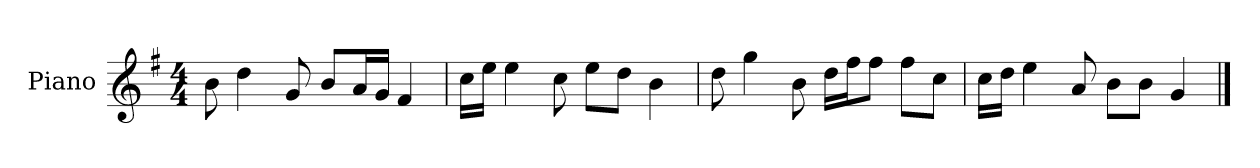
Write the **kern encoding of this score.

**kern
*part1
*staff1
*I"Piano
*I'P-no
*clefG2
*k[f#]
*M4/4
*MM90
=1
8b\
4dd\
8g/
8b/L
16a/L
16g/JJ
4f#/
=2
16cc\LL
16ee\JJ
4ee\
8cc\
8ee\L
8dd\J
4b\
=3
8dd\
4gg\
8b\
16dd\LL
16ff#\J
8ff#\J
8ff#\L
8cc\J
=4
16cc\LL
16dd\JJ
4ee\
8a/
8b\L
8b\J
4g/
==
*-
